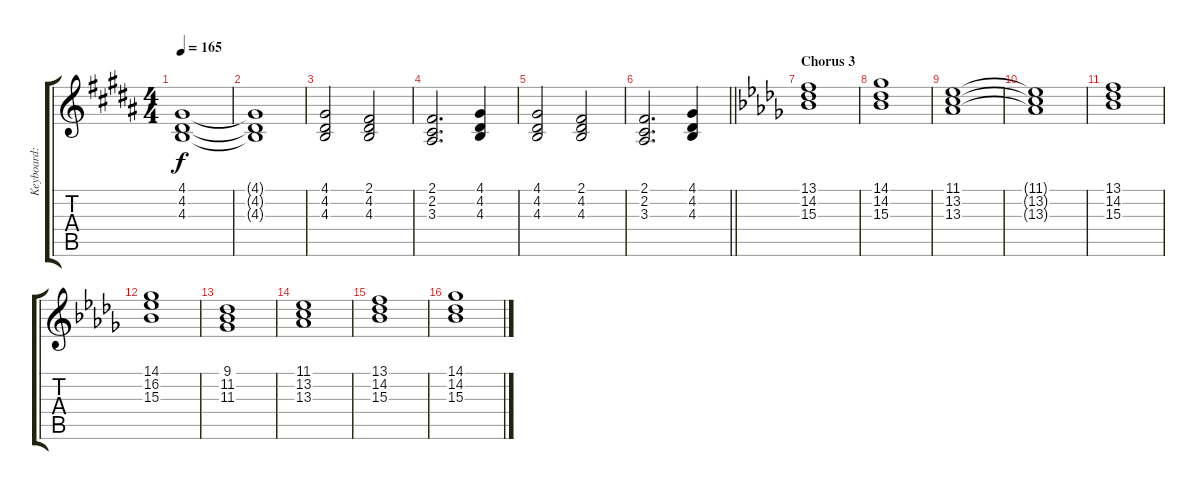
\track ("Keyboard: Juha Mäenpää" "Keyboard: ") {instrument stringensemble1}
\staff {score tabs}
\tuning (E4 B3 G3 D3 A2 E2) {hide}
\ts (4 4)
\tempo 165
\clef g2
\ks g#minor
(4.1{t} 4.2{t} 4.3{t}).1{dy f} |
(4.1{t} 4.2{t} 4.3{t}).1 |
(4.1 4.2 4.3).2 (2.1 4.2 4.3).2 |
(2.1 2.2 3.3).2{d} (4.1 4.2 4.3).4 |
(4.1 4.2 4.3).2 (2.1 4.2 4.3).2 |
\barLineRight lightlight
(2.1 2.2 3.3).2{d} (4.1 4.2 4.3).4 |
\section ("" "Chorus 3")
\ks bbminor
(13.1 14.2 15.3).1 |
(14.1 14.2 15.3).1 |
(11.1 13.2 13.3).1 |
(11.1{t} 13.2{t} 13.3{t}).1 |
(13.1 14.2 15.3).1 |
(14.1 16.2 15.3).1 |
(9.1 11.2 11.3).1 |
(11.1 13.2 13.3).1 |
(13.1 14.2 15.3).1 |
(14.1 14.2 15.3).1
